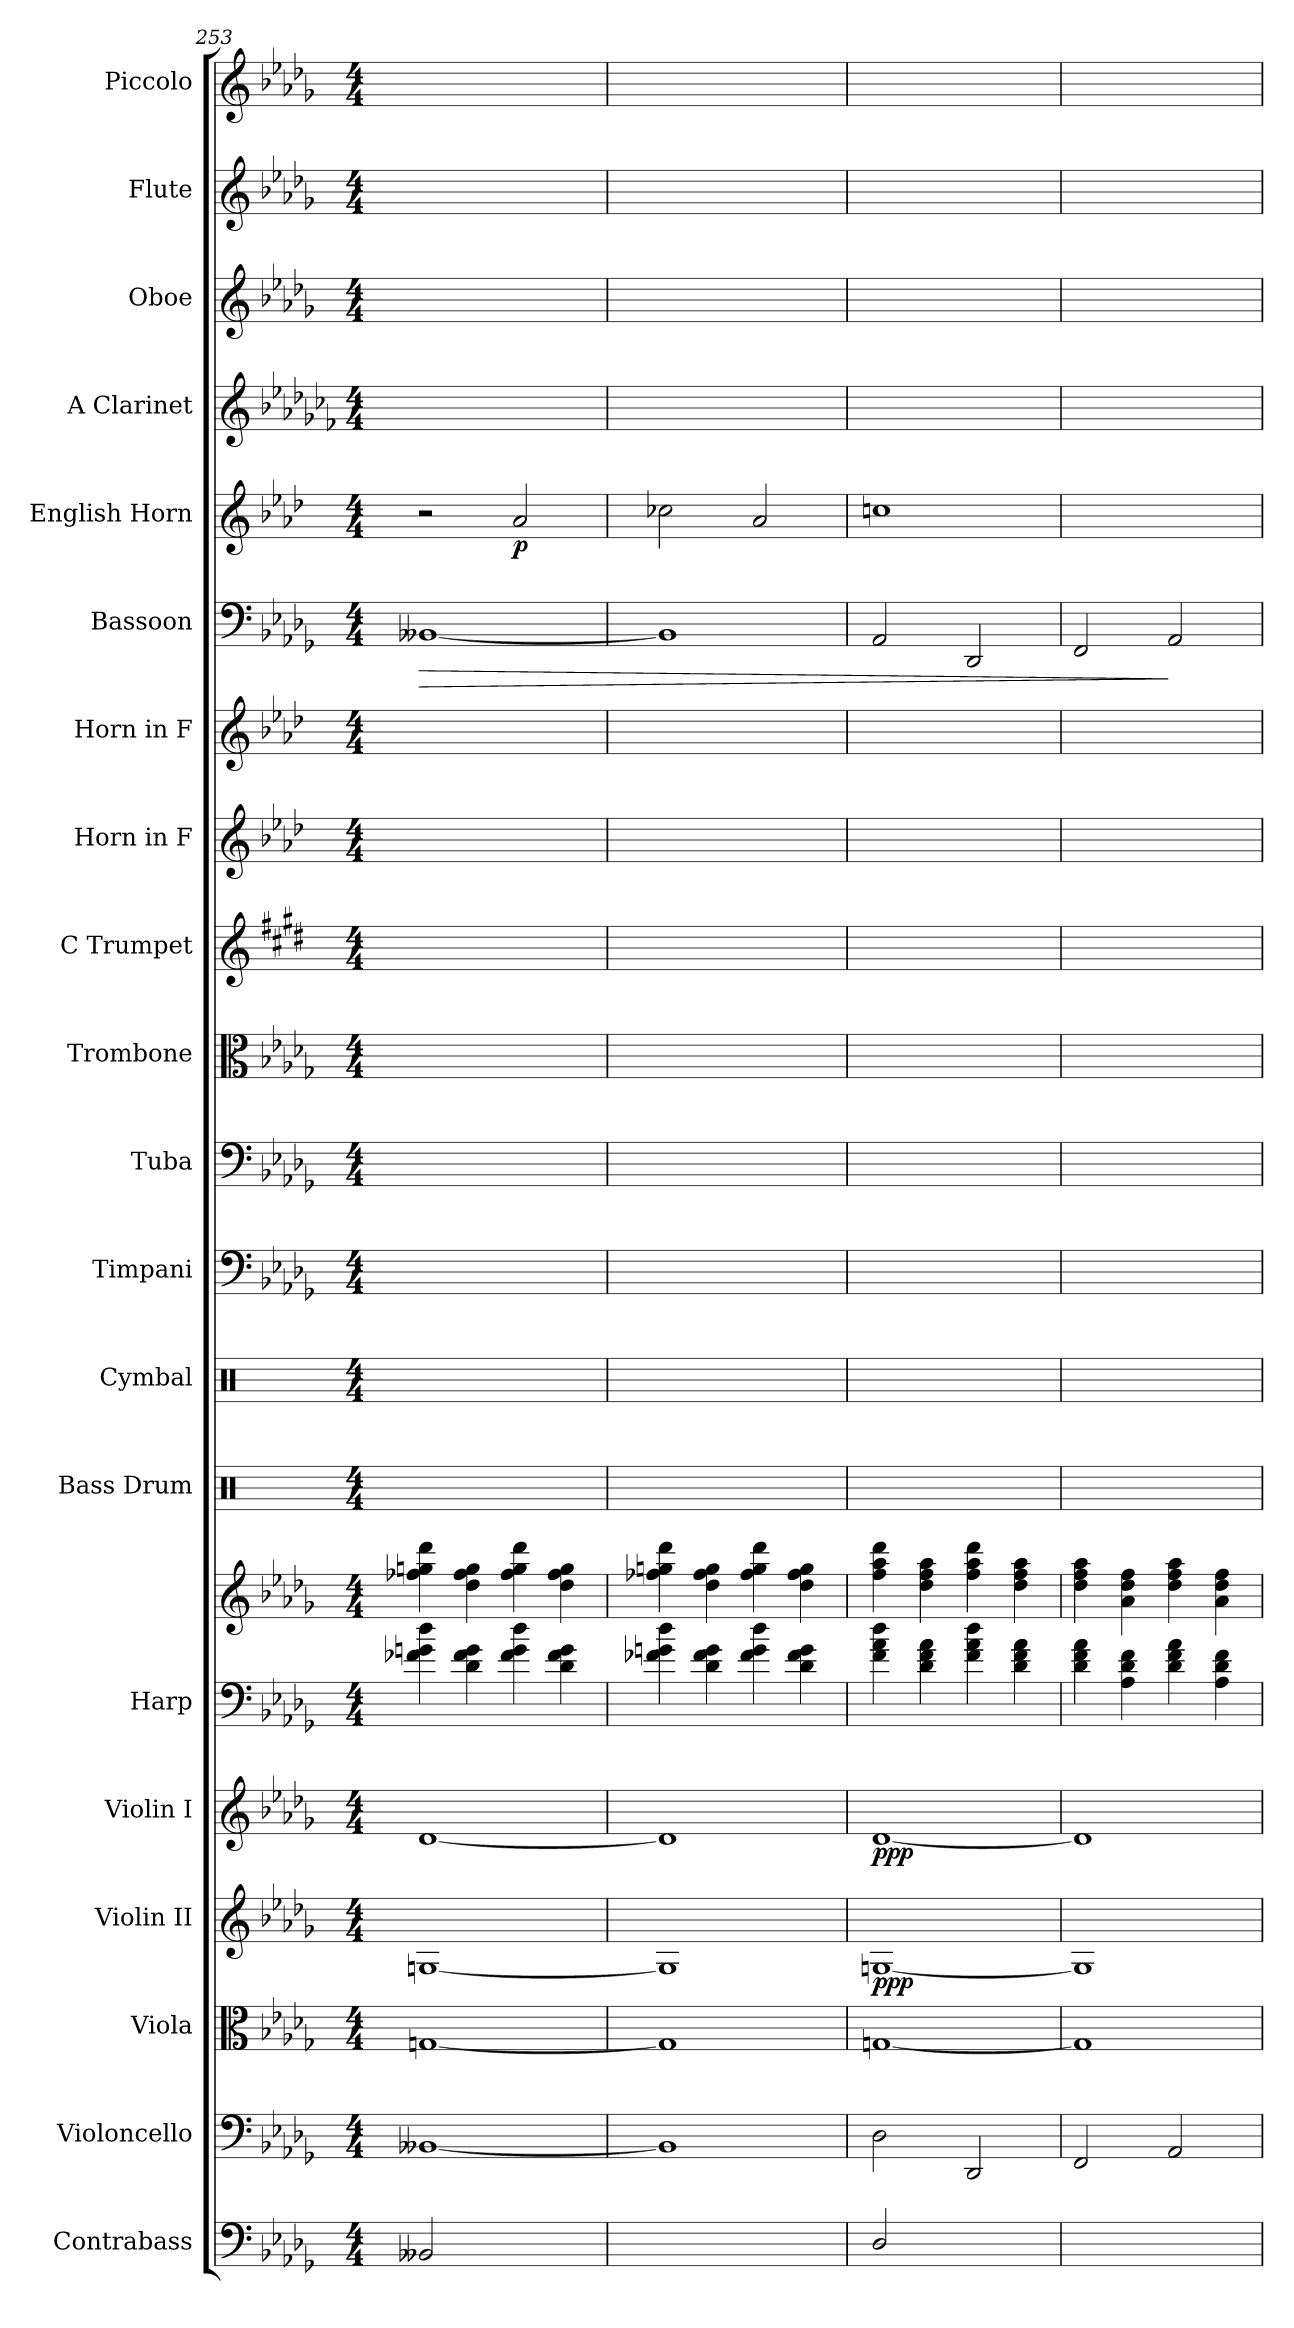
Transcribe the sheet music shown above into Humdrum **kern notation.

**kern	**kern	**kern	**kern	**dynam	**kern	**dynam	**kern	**kern	**kern	**kern	**kern	**kern	**kern	**kern	**kern	**kern	**kern	**dynam	**kern	**dynam	**kern	**kern	**kern	**kern
*part20	*part19	*part18	*part17	*part17	*part16	*part16	*part15	*part15	*part14	*part13	*part12	*part11	*part10	*part9	*part8	*part7	*part6	*part6	*part5	*part5	*part4	*part3	*part2	*part1
*staff21	*staff20	*staff19	*staff18	*staff18	*staff17	*staff17	*staff16	*staff15	*staff14	*staff13	*staff12	*staff11	*staff10	*staff9	*staff8	*staff7	*staff6	*staff6	*staff5	*staff5	*staff4	*staff3	*staff2	*staff1
*I"Contrabass	*I"Violoncello	*I"Viola	*I"Violin II	*	*I"Violin I	*	*I"Harp	*	*I"Bass Drum	*I"Cymbal	*I"Timpani	*I"Tuba	*I"Trombone	*I"C Trumpet	*I"Horn in F	*I"Horn in F	*I"Bassoon	*	*I"English Horn	*	*I"A Clarinet	*I"Oboe	*I"Flute	*I"Piccolo
*I'Cb.	*I'Vlc.	*I'Vla.	*I'Vln.II	*	*I'Vln.I	*	*I'Hrp.	*	*I'B. Dr.	*I'Cym.	*I'Timp.	*I'Tba.	*I'Trb.	*I'C Tpt.	*	*	*I'Bsn.	*	*I'E. Hn.	*	*I'A Cl.	*I'Ob.	*I'Fl.	*I'Picc.
*clefF4	*clefF4	*clefC3	*clefG2	*	*clefG2	*	*clefF4	*clefG2	*clefX	*clefX	*clefF4	*clefF4	*clefC3	*clefG2	*clefG2	*clefG2	*clefF4	*	*clefG2	*	*clefG2	*clefG2	*clefG2	*clefG2
*ITrd7c12	*	*	*	*	*	*	*	*	*	*	*	*	*	*	*ITrd4c7	*ITrd4c7	*	*	*ITrd4c7	*	*ITrd2c3	*	*	*ITrd-7c-12
*k[b-e-a-d-g-]	*k[b-e-a-d-g-]	*k[b-e-a-d-g-]	*k[b-e-a-d-g-]	*	*k[b-e-a-d-g-]	*	*k[b-e-a-d-g-]	*k[b-e-a-d-g-]	*k[]	*k[]	*k[b-e-a-d-g-]	*k[b-e-a-d-g-]	*k[b-e-a-d-g-]	*k[f#c#g#d#]	*k[b-e-a-d-g-]	*k[b-e-a-d-g-]	*k[b-e-a-d-g-]	*	*k[b-e-a-d-g-]	*	*k[b-e-a-d-]	*k[b-e-a-d-g-]	*k[b-e-a-d-g-]	*k[b-e-a-d-g-]
*M4/4	*M4/4	*M4/4	*M4/4	*	*M4/4	*	*M4/4	*M4/4	*M4/4	*M4/4	*M4/4	*M4/4	*M4/4	*M4/4	*M4/4	*M4/4	*M4/4	*	*M4/4	*	*M4/4	*M4/4	*M4/4	*M4/4
=253	=253	=253	=253	=253	=253	=253	=253	=253	=253	=253	=253	=253	=253	=253	=253	=253	=253	=253	=253	=253	=253	=253	=253	=253
!	!	!	!	!	!	!	!	!	!	!	!	!	!	!	!	!	!	!LO:HP:b	!	!	!	!	!	!
2BBB--X/	[1BB--X	[1Gn	[1Gn	.	[1d-	.	4f-X\ 4gn\ 4dd-\	4ff-X\ 4ggn\ 4ddd-\	1ryy	1ryy	1ryy	1ryy	1ryy	1ryy	1ryy	1ryy	[1BB--X	>	2r	.	1ryy	1ryy	1ryy	1ryy
.	.	.	.	.	.	.	4d-\ 4f-\ 4g\	4dd-\ 4ff-\ 4gg\	.	.	.	.	.	.	.	.	.	.	.	.	.	.	.	.
!	!	!	!	!	!	!	!	!	!	!	!	!	!	!	!	!	!	!	!	!LO:DY:b	!	!	!	!
2ryy	.	.	.	.	.	.	4f-\ 4g\ 4dd-\	4ff-\ 4gg\ 4ddd-\	.	.	.	.	.	.	.	.	.	.	2d-/	p	.	.	.	.
.	.	.	.	.	.	.	4d-\ 4f-\ 4g\	4dd-\ 4ff-\ 4gg\	.	.	.	.	.	.	.	.	.	.	.	.	.	.	.	.
=254	=254	=254	=254	=254	=254	=254	=254	=254	=254	=254	=254	=254	=254	=254	=254	=254	=254	=254	=254	=254	=254	=254	=254	=254
1ryy	1BB--]	1G]	1G]	.	1d-]	.	4f-X\ 4gn\ 4dd-\	4ff-X\ 4ggn\ 4ddd-\	1ryy	1ryy	1ryy	1ryy	1ryy	1ryy	1ryy	1ryy	1BB--]	.	2f-X\	.	1ryy	1ryy	1ryy	1ryy
.	.	.	.	.	.	.	4d-\ 4f-\ 4g\	4dd-\ 4ff-\ 4gg\	.	.	.	.	.	.	.	.	.	.	.	.	.	.	.	.
.	.	.	.	.	.	.	4f-\ 4g\ 4dd-\	4ff-\ 4gg\ 4ddd-\	.	.	.	.	.	.	.	.	.	.	2d-/	.	.	.	.	.
.	.	.	.	.	.	.	4d-\ 4f-\ 4g\	4dd-\ 4ff-\ 4gg\	.	.	.	.	.	.	.	.	.	.	.	.	.	.	.	.
=255	=255	=255	=255	=255	=255	=255	=255	=255	=255	=255	=255	=255	=255	=255	=255	=255	=255	=255	=255	=255	=255	=255	=255	=255
!	!	!	!	!LO:DY:b	!	!LO:DY:b	!	!	!	!	!	!	!	!	!	!	!	!	!	!	!	!	!	!
2DD-/	2D-\	[1Gn	[1Gn	ppp	[1d-	ppp	4f\ 4a-\ 4dd-\	4ff\ 4aa-\ 4ddd-\	1ryy	1ryy	1ryy	1ryy	1ryy	1ryy	1ryy	1ryy	2AA-/	.	1fn	.	1ryy	1ryy	1ryy	1ryy
.	.	.	.	.	.	.	4d-\ 4f\ 4a-\	4dd-\ 4ff\ 4aa-\	.	.	.	.	.	.	.	.	.	.	.	.	.	.	.	.
2ryy	2DD-/	.	.	.	.	.	4f\ 4a-\ 4dd-\	4ff\ 4aa-\ 4ddd-\	.	.	.	.	.	.	.	.	2DD-/	.	.	.	.	.	.	.
.	.	.	.	.	.	.	4d-\ 4f\ 4a-\	4dd-\ 4ff\ 4aa-\	.	.	.	.	.	.	.	.	.	.	.	.	.	.	.	.
=256	=256	=256	=256	=256	=256	=256	=256	=256	=256	=256	=256	=256	=256	=256	=256	=256	=256	=256	=256	=256	=256	=256	=256	=256
1ryy	2FF/	1G]	1G]	.	1d-]	.	4d-\ 4f\ 4a-\	4dd-\ 4ff\ 4aa-\	1ryy	1ryy	1ryy	1ryy	1ryy	1ryy	1ryy	1ryy	2FF/	.	1ryy	.	1ryy	1ryy	1ryy	1ryy
.	.	.	.	.	.	.	4A-\ 4d-\ 4f\	4a-\ 4dd-\ 4ff\	.	.	.	.	.	.	.	.	.	.	.	.	.	.	.	.
.	2AA-/	.	.	.	.	.	4d-\ 4f\ 4a-\	4dd-\ 4ff\ 4aa-\	.	.	.	.	.	.	.	.	2AA-/	]	.	.	.	.	.	.
.	.	.	.	.	.	.	4A-\ 4d-\ 4f\	4a-\ 4dd-\ 4ff\	.	.	.	.	.	.	.	.	.	.	.	.	.	.	.	.
=	=	=	=	=	=	=	=	=	=	=	=	=	=	=	=	=	=	=	=	=	=	=	=	=
*-	*-	*-	*-	*-	*-	*-	*-	*-	*-	*-	*-	*-	*-	*-	*-	*-	*-	*-	*-	*-	*-	*-	*-	*-
